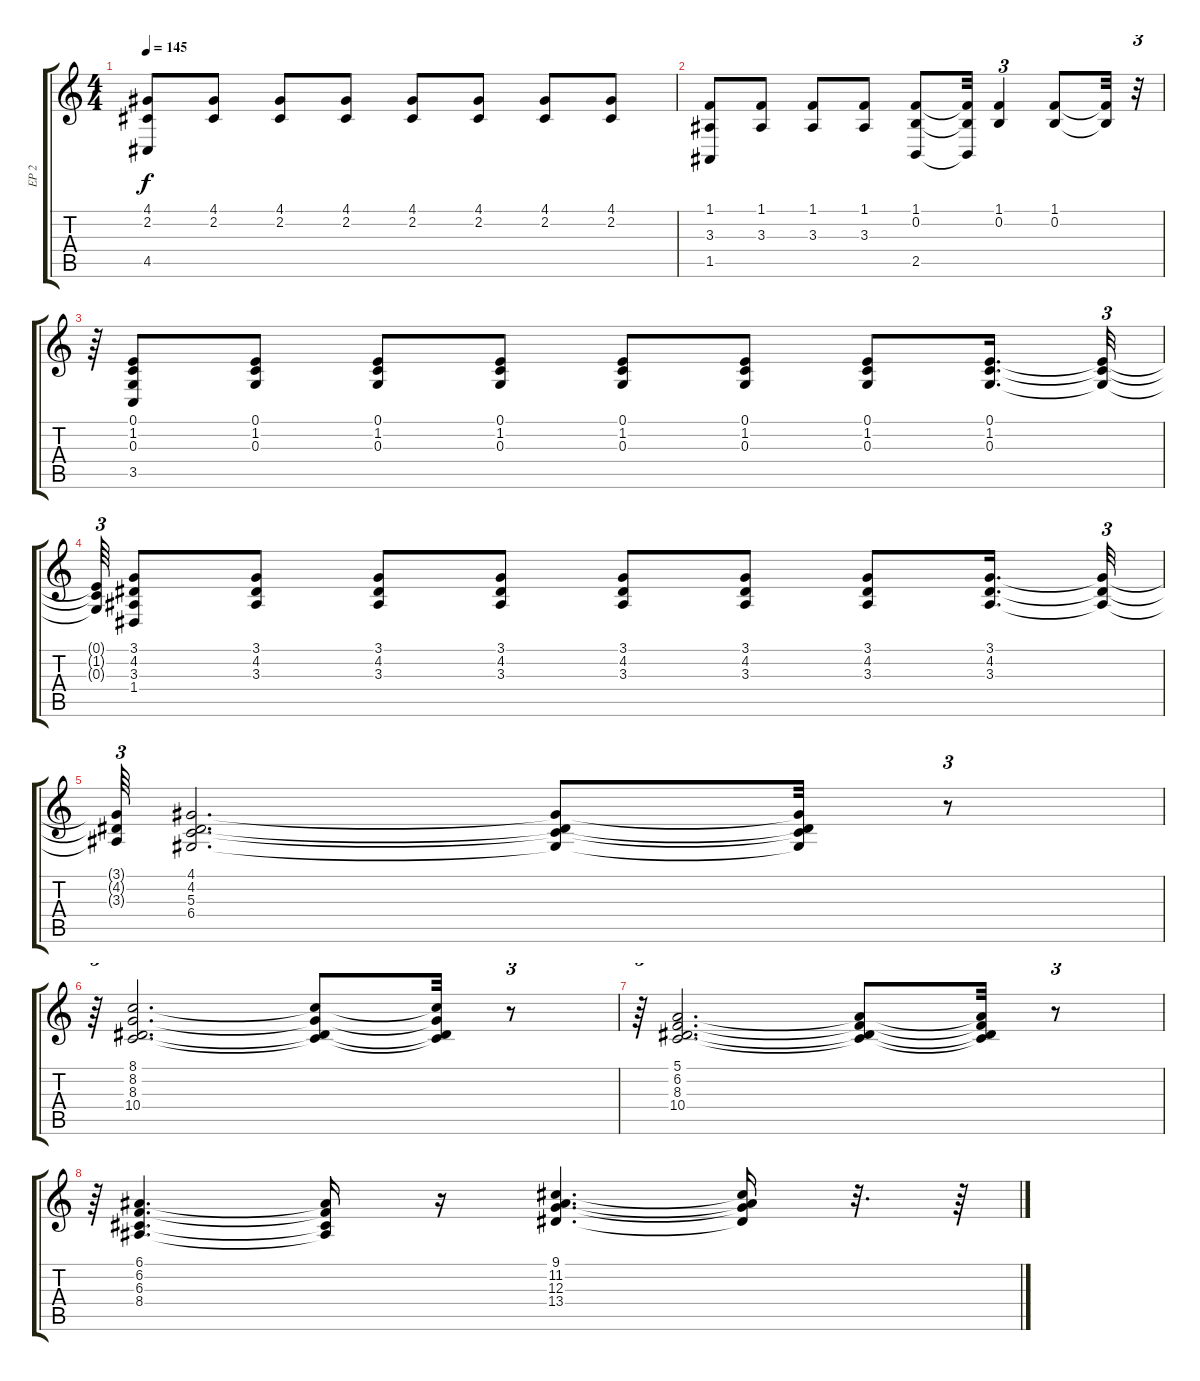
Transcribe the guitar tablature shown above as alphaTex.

\track ("EP 2" "EP 2") {instrument electricgrandpiano}
\staff {score tabs}
\tuning (E4 B3 G3 D3 A2 E2) {hide}
\ts (4 4)
\tempo 145
\clef g2
\ks c
(4.1 2.2 4.5).8{dy f} (4.1 2.2).8 (4.1 2.2).8 (4.1 2.2).8 (4.1 2.2).8 (4.1 2.2).8 (4.1 2.2).8 (4.1 2.2).8 |
(1.1 3.3 1.5).8 (1.1 3.3).8 (1.1 3.3).8 (1.1 3.3).8 (1.1 0.2 2.5).8 (1.1{t} 0.2{t} 2.5{t}).32 (1.1 0.2).4{tu (3 2)} (1.1 0.2).8 (1.1{t} 0.2{t}).32 r.32{tu (3 2)} |
r.64{tu (3 2)} (0.1 1.2 0.3 3.5).8 (0.1 1.2 0.3).8 (0.1 1.2 0.3).8 (0.1 1.2 0.3).8 (0.1 1.2 0.3).8 (0.1 1.2 0.3).8 (0.1 1.2 0.3).8 (0.1 1.2 0.3).16{d} (0.1{t} 1.2{t} 0.3{t}).32{tu (3 2)} |
(0.1{t} 1.2{t} 0.3{t}).64{tu (3 2)} (3.1 4.2 3.3 1.4).8 (3.1 4.2 3.3).8 (3.1 4.2 3.3).8 (3.1 4.2 3.3).8 (3.1 4.2 3.3).8 (3.1 4.2 3.3).8 (3.1 4.2 3.3).8 (3.1 4.2 3.3).16{d} (3.1{t} 4.2{t} 3.3{t}).32{tu (3 2)} |
(3.1{t} 4.2{t} 3.3{t}).64{tu (3 2)} (4.1 4.2 5.3 6.4).2{d volume 8 instrument fretlessbass} (4.1{t} 4.2{t} 5.3{t} 6.4{t}).8 (4.1{t} 4.2{t} 5.3{t} 6.4{t}).32 r.8{tu (3 2)} |
r.64{tu (3 2)} (8.1 8.2 8.3 10.4).2{d} (8.1{t} 8.2{t} 8.3{t} 10.4{t}).8 (8.1{t} 8.2{t} 8.3{t} 10.4{t}).32 r.8{tu (3 2)} |
r.64{tu (3 2)} (5.1 6.2 8.3 10.4).2{d} (5.1{t} 6.2{t} 8.3{t} 10.4{t}).8 (5.1{t} 6.2{t} 8.3{t} 10.4{t}).32 r.8{tu (3 2)} |
r.64{tu (3 2)} (6.1 6.2 6.3 8.4).4{d} (6.1{t} 6.2{t} 6.3{t} 8.4{t}).16 r.16 (9.1 11.2 12.3 13.4).4{d} (9.1{t} 11.2{t} 12.3{t} 13.4{t}).16 r.32{d} r.64
